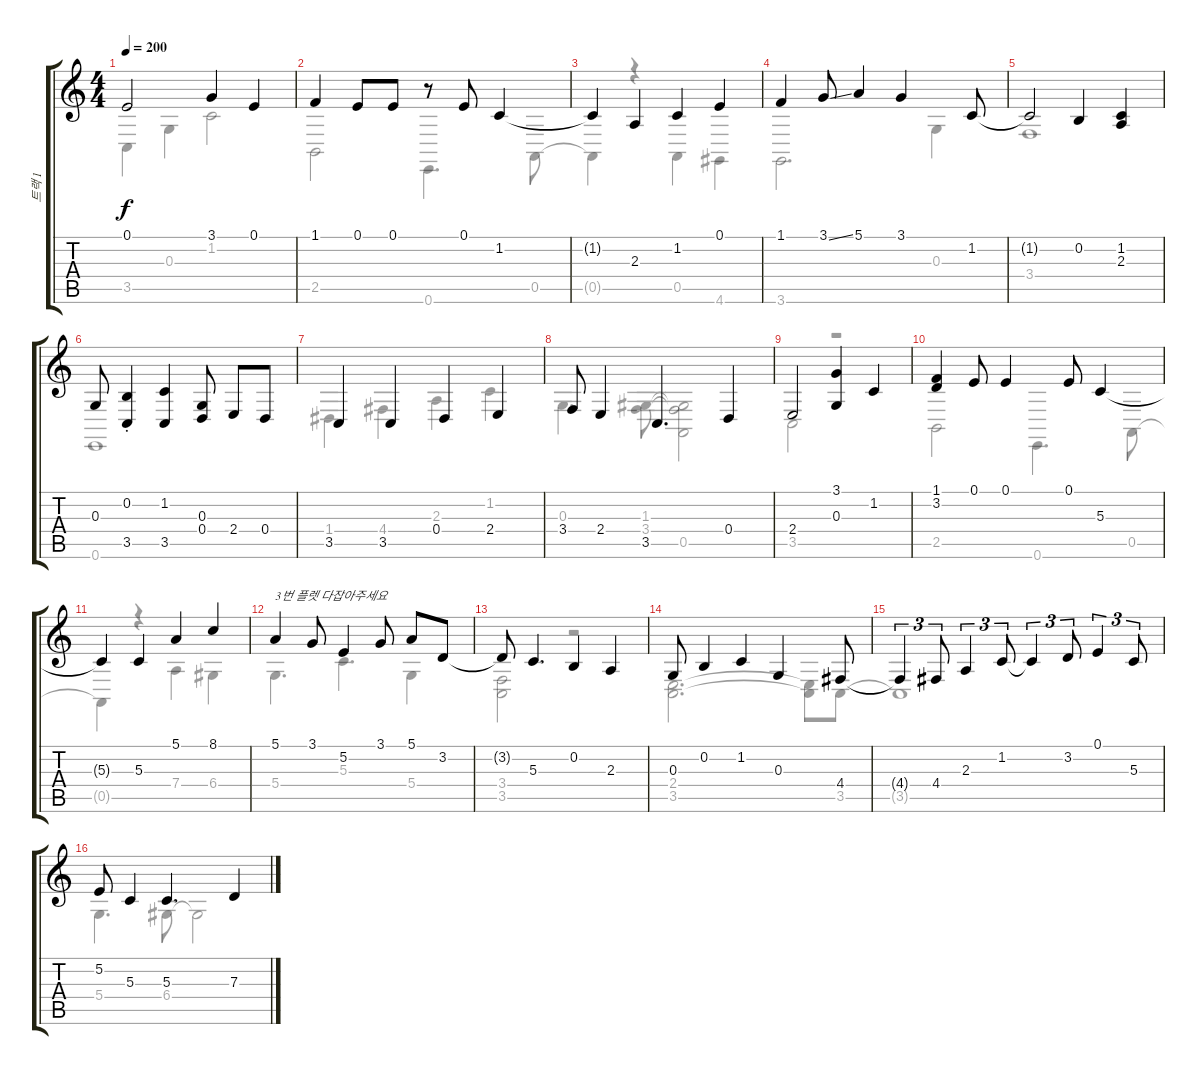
\track ("트랙 1" "트랙 1") {instrument orchestralharp}
\staff {score tabs}
\tuning (E4 B3 G3 D3 A2 E2) {hide}
\voice
\ts (4 4)
\tempo 200
\clef g2
\ks c
0.1.2{dy f} 3.1.4 0.1.4 |
1.1.4 0.1.8 0.1.8 r.8 0.1.8 1.2.4 |
1.2{t}.4 2.3.4 1.2.4 0.1.4 |
1.1.4 3.1{ss}.8 5.1.4 3.1.4 1.2.8 |
1.2{t}.2 0.2.4 (1.2 2.3).4 |
0.3.8 (0.2 3.5{st}).4 (1.2 3.5).4 (0.3 0.4).8 2.4.8 0.4.8 |
3.5.4 3.5.4 0.4.4 2.4.4 |
3.4.8 2.4.4 3.5.4{d} 0.4.4 |
2.4.2 (3.1 0.3).4 1.2.4 |
(1.1 3.2).4 0.1.8 0.1.4 0.1.8 5.3.4 |
5.3{t}.4 5.3.4 5.1.4 8.1.4 |
5.1.4{txt "3번 플렛 다잡아주세요"} 3.1.8 5.2.4 3.1.8 5.1.8 3.2.8 |
3.2{t}.8 5.3.4{d} 0.2.4 2.3.4 |
0.3.8 0.2.4 1.2.4 0.3.4 4.4.8 |
4.4{t}.4{tu (3 2)} 4.4.8{tu (3 2)} 2.3.4{tu (3 2)} 1.2.8{tu (3 2)} 1.2{t}.4{tu (3 2)} 3.2.8{tu (3 2)} 0.1.4{tu (3 2)} 5.3.8{tu (3 2)} |
5.2.8 5.3.4 5.3.4{d} 7.3.4
\voice
\clef g2
\ottava regular
\simile none
\ks c
3.5.4{dy f} 0.3.4 1.2.2 |
2.5.2 0.6.4{d} 0.5.8 |
0.5{t}.4 r.4 0.5.4 4.6.4 |
3.6.2{d} 0.3.4 |
3.4.1 |
0.6.1 |
1.4.4 4.4.4 2.3.4 1.2.4 |
0.3.4{d} (1.3 3.4).8 (1.3{t} 3.4{t} 0.5).2 |
3.5.2 r.2 |
2.5.2 0.6.4{d} 0.5.8 |
0.5{t}.4 r.4 7.4.4 6.4.4 |
5.4.4{d} 5.3.4{d} 5.4.4 |
(3.4 3.5).2 r.2 |
(2.4 3.5).2{d} (2.4{t} 3.5{t}).8 3.5.8 |
3.5{t}.1 |
5.4.4{d} 6.4.8 6.4{t}.2
